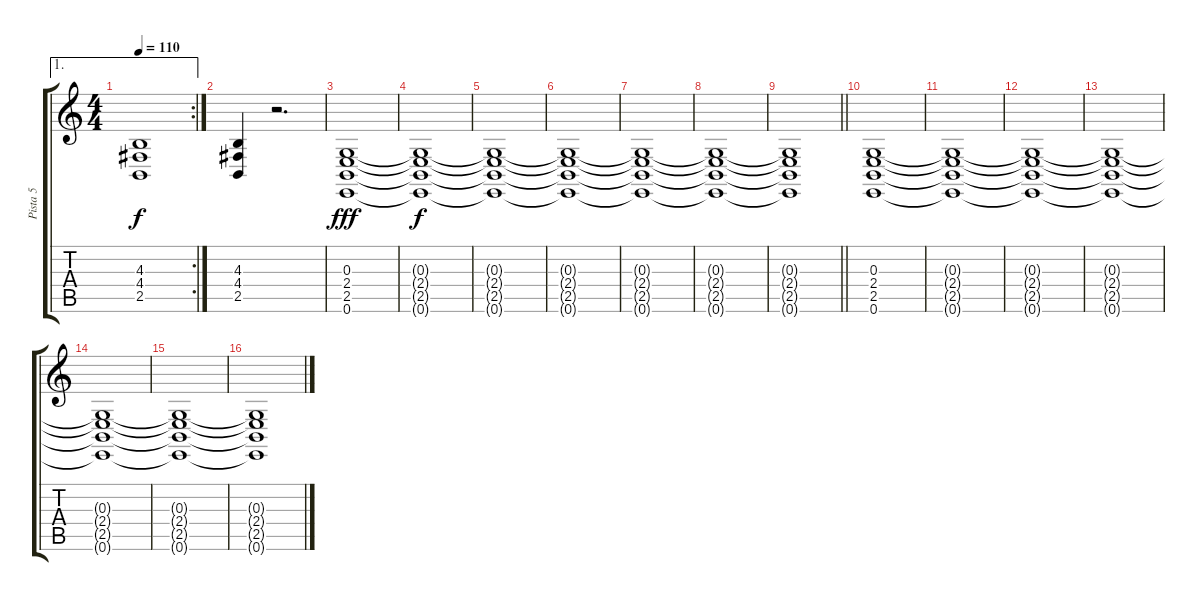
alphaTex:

\track ("Pista 5" "Pista 5") {instrument synthstrings2}
\staff {score tabs}
\tuning (E4 B3 G3 D3 A2 E2) {hide}
\ae 1
\rc 2
\ts (4 4)
\tempo 110
\clef g2
\ks c
(4.3 4.4 2.5).1{dy f} |
(4.3 4.4 2.5).4 r.2{d} |
(0.3 2.4 2.5 0.6).1{dy fff volume 8} |
(0.3{t} 2.4{t} 2.5{t} 0.6{t}).1{dy f} |
(0.3{t} 2.4{t} 2.5{t} 0.6{t}).1 |
(0.3{t} 2.4{t} 2.5{t} 0.6{t}).1 |
(0.3{t} 2.4{t} 2.5{t} 0.6{t}).1 |
(0.3{t} 2.4{t} 2.5{t} 0.6{t}).1 |
\barLineRight lightlight
(0.3{t} 2.4{t} 2.5{t} 0.6{t}).1 |
(0.3 2.4 2.5 0.6).1 |
(0.3{t} 2.4{t} 2.5{t} 0.6{t}).1 |
(0.3{t} 2.4{t} 2.5{t} 0.6{t}).1 |
(0.3{t} 2.4{t} 2.5{t} 0.6{t}).1 |
(0.3{t} 2.4{t} 2.5{t} 0.6{t}).1 |
(0.3{t} 2.4{t} 2.5{t} 0.6{t}).1 |
(0.3{t} 2.4{t} 2.5{t} 0.6{t}).1
